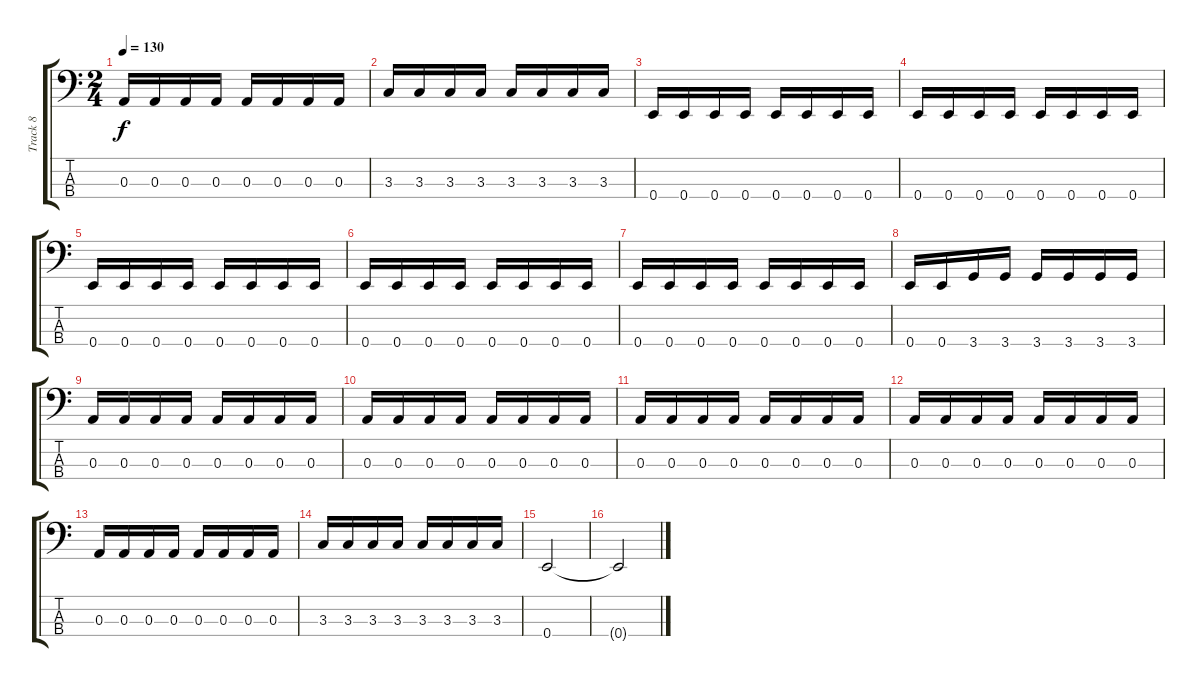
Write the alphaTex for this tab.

\track ("Track 8" "Track 8") {instrument electricbassfinger}
\staff {score tabs}
\tuning (G2 D2 A1 E1) {hide}
\ts (2 4)
\tempo 130
\clef f4
\ks c
0.3.16{dy f} 0.3.16 0.3.16 0.3.16 0.3.16 0.3.16 0.3.16 0.3.16 |
3.3.16 3.3.16 3.3.16 3.3.16 3.3.16 3.3.16 3.3.16 3.3.16 |
0.4.16 0.4.16 0.4.16 0.4.16 0.4.16 0.4.16 0.4.16 0.4.16 |
0.4.16 0.4.16 0.4.16 0.4.16 0.4.16 0.4.16 0.4.16 0.4.16 |
0.4.16 0.4.16 0.4.16 0.4.16 0.4.16 0.4.16 0.4.16 0.4.16 |
0.4.16 0.4.16 0.4.16 0.4.16 0.4.16 0.4.16 0.4.16 0.4.16 |
0.4.16 0.4.16 0.4.16 0.4.16 0.4.16 0.4.16 0.4.16 0.4.16 |
0.4.16 0.4.16 3.4.16 3.4.16 3.4.16 3.4.16 3.4.16 3.4.16 |
0.3.16 0.3.16 0.3.16 0.3.16 0.3.16 0.3.16 0.3.16 0.3.16 |
0.3.16 0.3.16 0.3.16 0.3.16 0.3.16 0.3.16 0.3.16 0.3.16 |
0.3.16 0.3.16 0.3.16 0.3.16 0.3.16 0.3.16 0.3.16 0.3.16 |
0.3.16 0.3.16 0.3.16 0.3.16 0.3.16 0.3.16 0.3.16 0.3.16 |
0.3.16 0.3.16 0.3.16 0.3.16 0.3.16 0.3.16 0.3.16 0.3.16 |
3.3.16 3.3.16 3.3.16 3.3.16 3.3.16 3.3.16 3.3.16 3.3.16 |
0.4.2 |
0.4{t}.2
